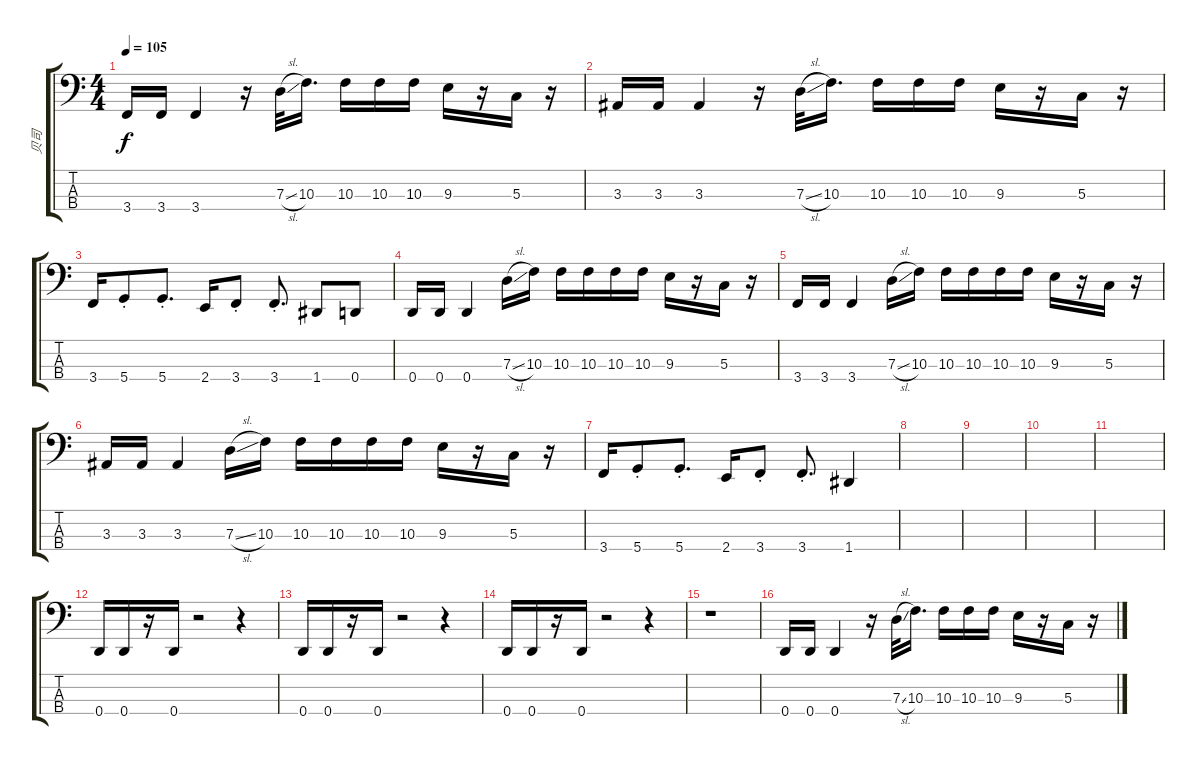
\track ("贝司" "贝司") {instrument electricbassfinger}
\staff {score tabs}
\tuning (F2 C2 G1 D1) {hide}
\ts (4 4)
\tempo 105
\clef f4
\ks c
3.4.16{dy f} 3.4.16 3.4.4 r.16 7.3{sl}.32 10.3.16{d} 10.3.16 10.3.16 10.3.16 9.3.16 r.16 5.3.16 r.16 |
3.3.16 3.3.16 3.3.4 r.16 7.3{sl}.32 10.3.16{d} 10.3.16 10.3.16 10.3.16 9.3.16 r.16 5.3.16 r.16 |
3.4.16 5.4{st}.8 5.4{st}.8{d} 2.4.16 3.4{st}.8 3.4{st}.8{d} 1.4.8 0.4.8 |
0.4.16 0.4.16 0.4.4 7.3{sl}.16 10.3.16 10.3.16 10.3.16 10.3.16 10.3.16 9.3.16 r.16 5.3.16 r.16 |
3.4.16 3.4.16 3.4.4 7.3{sl}.16 10.3.16 10.3.16 10.3.16 10.3.16 10.3.16 9.3.16 r.16 5.3.16 r.16 |
3.3.16 3.3.16 3.3.4 7.3{sl}.16 10.3.16 10.3.16 10.3.16 10.3.16 10.3.16 9.3.16 r.16 5.3.16 r.16 |
3.4.16 5.4{st}.8 5.4{st}.8{d} 2.4.16 3.4{st}.8 3.4{st}.8{d} 1.4.4 |
|
|
|
|
0.4.16 0.4.16 r.16 0.4.16 r.2 r.4 |
0.4.16 0.4.16 r.16 0.4.16 r.2 r.4 |
0.4.16 0.4.16 r.16 0.4.16 r.2 r.4 |
r.1 |
0.4.16 0.4.16 0.4.4 r.16 7.3{sl}.32 10.3.16{d} 10.3.16 10.3.16 10.3.16 9.3.16 r.16 5.3.16 r.16
